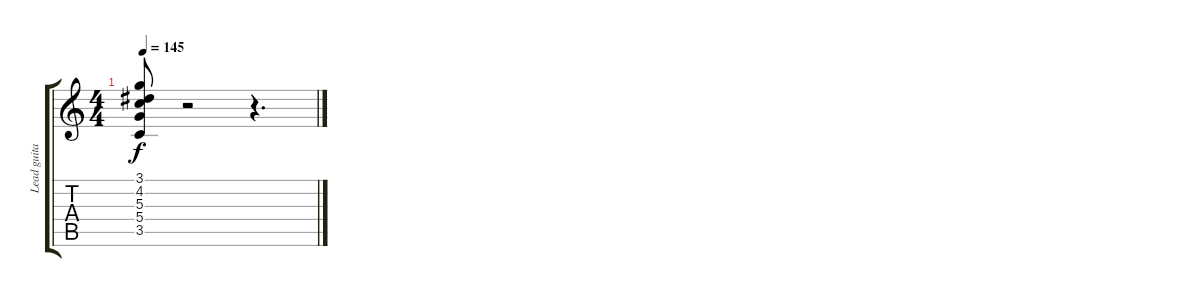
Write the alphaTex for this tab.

\track ("Lead guitar" "Lead guita") {instrument overdrivenguitar}
\staff {score tabs}
\tuning (E4 B3 G3 D3 A2 E2) {hide}
\ts (4 4)
\tempo 145
\clef g2
\ks c
(3.1 4.2 5.3 5.4 3.5).8{dy f} r.2 r.4{d}
